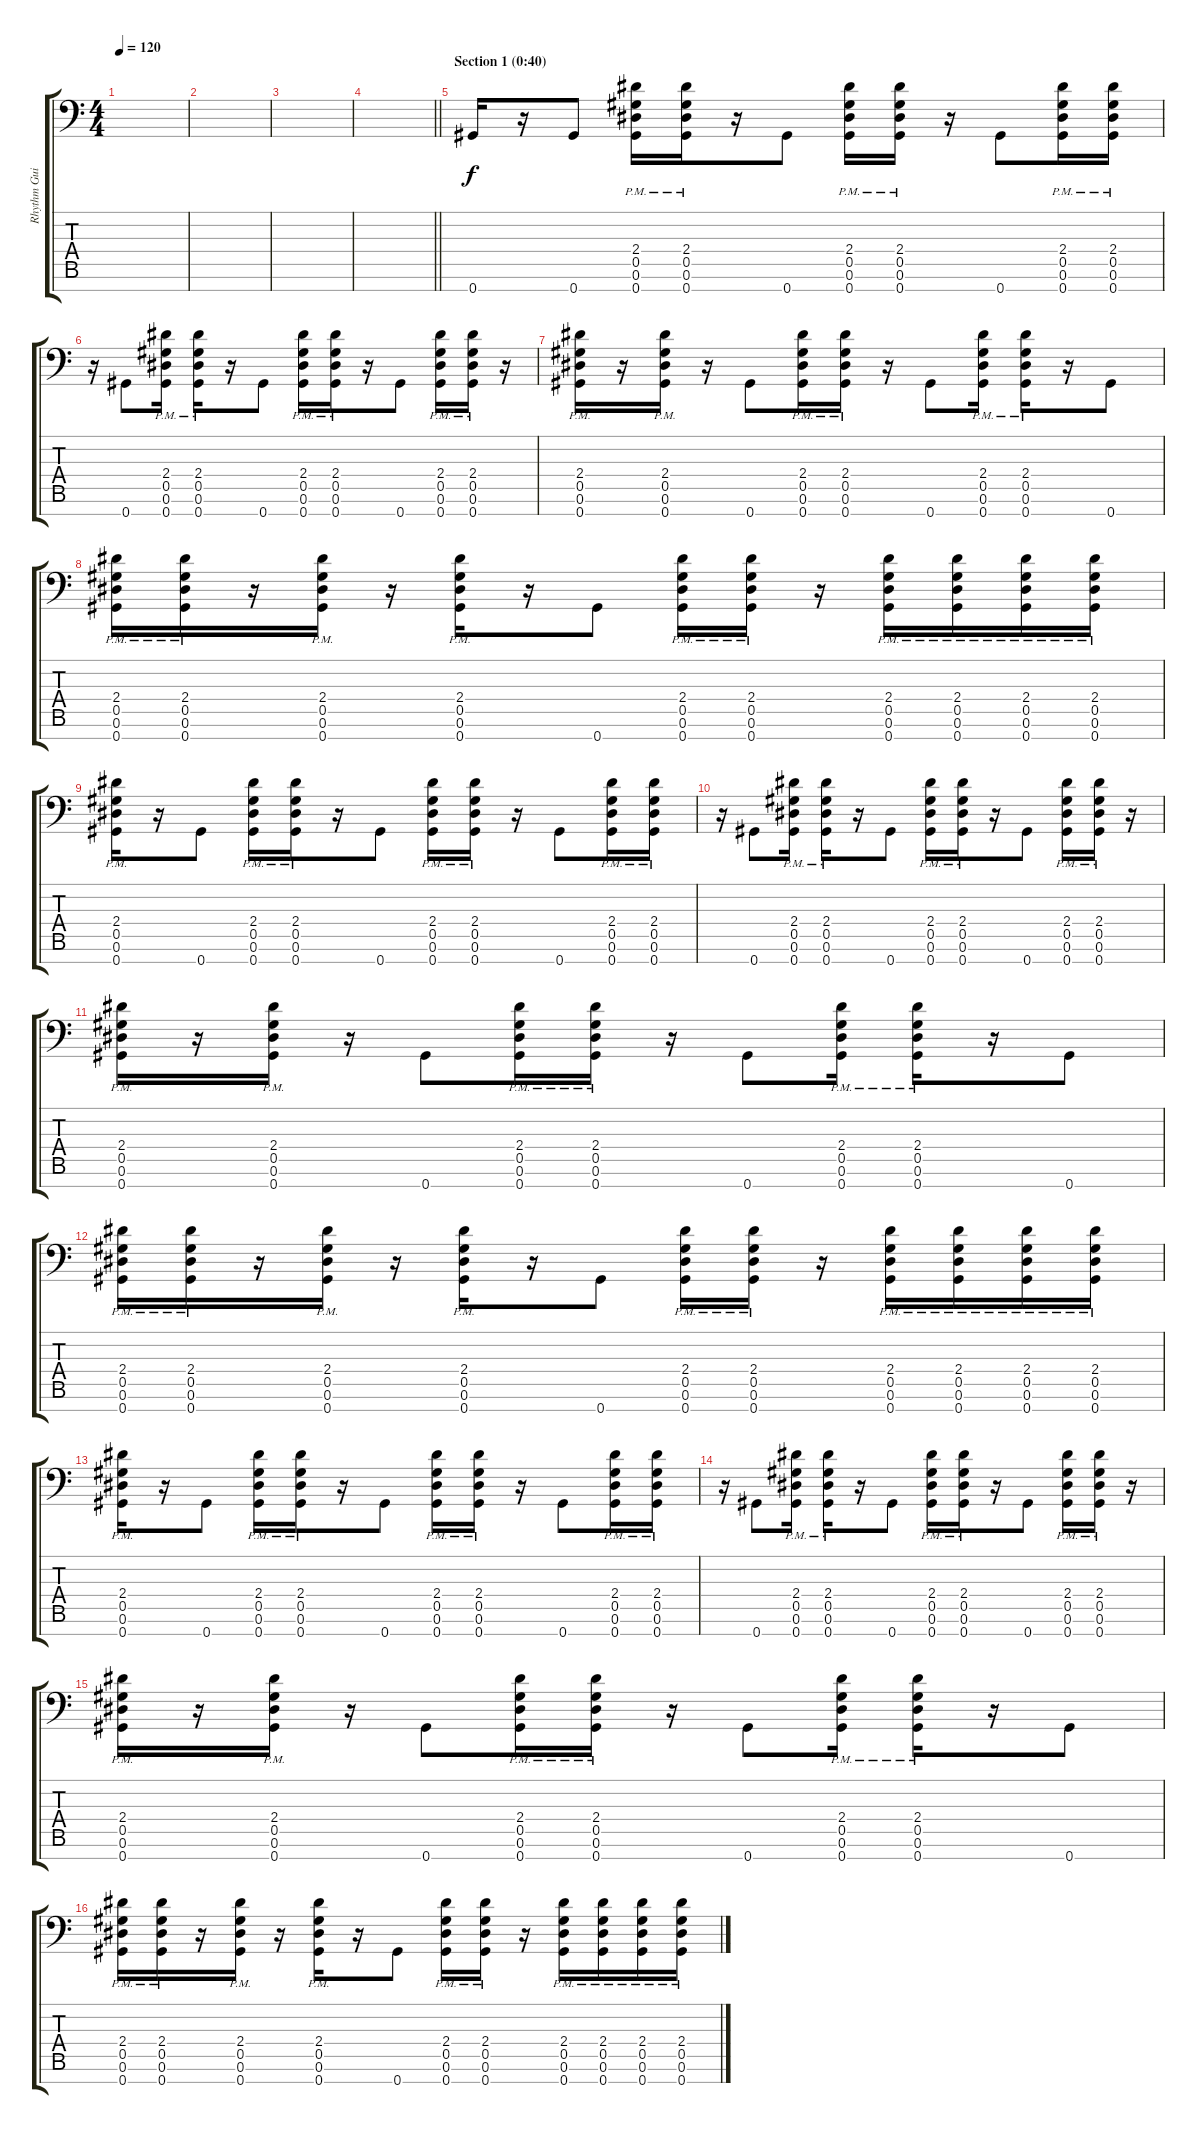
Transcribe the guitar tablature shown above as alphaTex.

\track ("Rhythm Guitar" "Rhythm Gui") {instrument distortionguitar}
\staff {score tabs}
\tuning (Eb4 Bb3 Gb3 Db3 Ab2 Eb2 Ab1) {hide}
\ts (4 4)
\tempo 120
\clef f4
\ks c
|
|
|
\barLineRight lightlight
|
\section ("" "Section 1 (0:40)")
0.7.16 r.16 0.7.8 (2.4{pm} 0.5{pm} 0.6{pm} 0.7{pm}).16 (2.4{pm} 0.5{pm} 0.6{pm} 0.7{pm}).16 r.16 0.7.8 (2.4{pm} 0.5{pm} 0.6{pm} 0.7{pm}).16 (2.4{pm} 0.5{pm} 0.6{pm} 0.7{pm}).16 r.16 0.7.8 (2.4{pm} 0.5{pm} 0.6{pm} 0.7{pm}).16 (2.4{pm} 0.5{pm} 0.6{pm} 0.7{pm}).16 |
r.16 0.7.8 (2.4{pm} 0.5{pm} 0.6{pm} 0.7{pm}).16 (2.4{pm} 0.5{pm} 0.6{pm} 0.7{pm}).16 r.16 0.7.8 (2.4{pm} 0.5{pm} 0.6{pm} 0.7{pm}).16 (2.4{pm} 0.5{pm} 0.6{pm} 0.7{pm}).16 r.16 0.7.8 (2.4{pm} 0.5{pm} 0.6{pm} 0.7{pm}).16 (2.4{pm} 0.5{pm} 0.6{pm} 0.7{pm}).16 r.16 |
(2.4{pm} 0.5{pm} 0.6{pm} 0.7{pm}).16 r.16 (2.4{pm} 0.5{pm} 0.6{pm} 0.7{pm}).16 r.16 0.7.8 (2.4{pm} 0.5{pm} 0.6{pm} 0.7{pm}).16 (2.4{pm} 0.5{pm} 0.6{pm} 0.7{pm}).16 r.16 0.7.8 (2.4{pm} 0.5{pm} 0.6{pm} 0.7{pm}).16 (2.4{pm} 0.5{pm} 0.6{pm} 0.7{pm}).16 r.16 0.7.8 |
(2.4{pm} 0.5{pm} 0.6{pm} 0.7{pm}).16 (2.4{pm} 0.5{pm} 0.6{pm} 0.7{pm}).16 r.16 (2.4{pm} 0.5{pm} 0.6{pm} 0.7{pm}).16 r.16 (2.4{pm} 0.5{pm} 0.6{pm} 0.7{pm}).16 r.16 0.7.8 (2.4{pm} 0.5{pm} 0.6{pm} 0.7{pm}).16 (2.4{pm} 0.5{pm} 0.6{pm} 0.7{pm}).16 r.16 (2.4{pm} 0.5{pm} 0.6{pm} 0.7{pm}).16 (2.4{pm} 0.5{pm} 0.6{pm} 0.7{pm}).16 (2.4{pm} 0.5{pm} 0.6{pm} 0.7{pm}).16 (2.4{pm} 0.5{pm} 0.6{pm} 0.7{pm}).16 |
(2.4{pm} 0.5{pm} 0.6{pm} 0.7{pm}).16 r.16 0.7.8 (2.4{pm} 0.5{pm} 0.6{pm} 0.7{pm}).16 (2.4{pm} 0.5{pm} 0.6{pm} 0.7{pm}).16 r.16 0.7.8 (2.4{pm} 0.5{pm} 0.6{pm} 0.7{pm}).16 (2.4{pm} 0.5{pm} 0.6{pm} 0.7{pm}).16 r.16 0.7.8 (2.4{pm} 0.5{pm} 0.6{pm} 0.7{pm}).16 (2.4{pm} 0.5{pm} 0.6{pm} 0.7{pm}).16 |
r.16 0.7.8 (2.4{pm} 0.5{pm} 0.6{pm} 0.7{pm}).16 (2.4{pm} 0.5{pm} 0.6{pm} 0.7{pm}).16 r.16 0.7.8 (2.4{pm} 0.5{pm} 0.6{pm} 0.7{pm}).16 (2.4{pm} 0.5{pm} 0.6{pm} 0.7{pm}).16 r.16 0.7.8 (2.4{pm} 0.5{pm} 0.6{pm} 0.7{pm}).16 (2.4{pm} 0.5{pm} 0.6{pm} 0.7{pm}).16 r.16 |
(2.4{pm} 0.5{pm} 0.6{pm} 0.7{pm}).16 r.16 (2.4{pm} 0.5{pm} 0.6{pm} 0.7{pm}).16 r.16 0.7.8 (2.4{pm} 0.5{pm} 0.6{pm} 0.7{pm}).16 (2.4{pm} 0.5{pm} 0.6{pm} 0.7{pm}).16 r.16 0.7.8 (2.4{pm} 0.5{pm} 0.6{pm} 0.7{pm}).16 (2.4{pm} 0.5{pm} 0.6{pm} 0.7{pm}).16 r.16 0.7.8 |
(2.4{pm} 0.5{pm} 0.6{pm} 0.7{pm}).16 (2.4{pm} 0.5{pm} 0.6{pm} 0.7{pm}).16 r.16 (2.4{pm} 0.5{pm} 0.6{pm} 0.7{pm}).16 r.16 (2.4{pm} 0.5{pm} 0.6{pm} 0.7{pm}).16 r.16 0.7.8 (2.4{pm} 0.5{pm} 0.6{pm} 0.7{pm}).16 (2.4{pm} 0.5{pm} 0.6{pm} 0.7{pm}).16 r.16 (2.4{pm} 0.5{pm} 0.6{pm} 0.7{pm}).16 (2.4{pm} 0.5{pm} 0.6{pm} 0.7{pm}).16 (2.4{pm} 0.5{pm} 0.6{pm} 0.7{pm}).16 (2.4{pm} 0.5{pm} 0.6{pm} 0.7{pm}).16 |
(2.4{pm} 0.5{pm} 0.6{pm} 0.7{pm}).16 r.16 0.7.8 (2.4{pm} 0.5{pm} 0.6{pm} 0.7{pm}).16 (2.4{pm} 0.5{pm} 0.6{pm} 0.7{pm}).16 r.16 0.7.8 (2.4{pm} 0.5{pm} 0.6{pm} 0.7{pm}).16 (2.4{pm} 0.5{pm} 0.6{pm} 0.7{pm}).16 r.16 0.7.8 (2.4{pm} 0.5{pm} 0.6{pm} 0.7{pm}).16 (2.4{pm} 0.5{pm} 0.6{pm} 0.7{pm}).16 |
r.16 0.7.8 (2.4{pm} 0.5{pm} 0.6{pm} 0.7{pm}).16 (2.4{pm} 0.5{pm} 0.6{pm} 0.7{pm}).16 r.16 0.7.8 (2.4{pm} 0.5{pm} 0.6{pm} 0.7{pm}).16 (2.4{pm} 0.5{pm} 0.6{pm} 0.7{pm}).16 r.16 0.7.8 (2.4{pm} 0.5{pm} 0.6{pm} 0.7{pm}).16 (2.4{pm} 0.5{pm} 0.6{pm} 0.7{pm}).16 r.16 |
(2.4{pm} 0.5{pm} 0.6{pm} 0.7{pm}).16 r.16 (2.4{pm} 0.5{pm} 0.6{pm} 0.7{pm}).16 r.16 0.7.8 (2.4{pm} 0.5{pm} 0.6{pm} 0.7{pm}).16 (2.4{pm} 0.5{pm} 0.6{pm} 0.7{pm}).16 r.16 0.7.8 (2.4{pm} 0.5{pm} 0.6{pm} 0.7{pm}).16 (2.4{pm} 0.5{pm} 0.6{pm} 0.7{pm}).16 r.16 0.7.8 |
(2.4{pm} 0.5{pm} 0.6{pm} 0.7{pm}).16 (2.4{pm} 0.5{pm} 0.6{pm} 0.7{pm}).16 r.16 (2.4{pm} 0.5{pm} 0.6{pm} 0.7{pm}).16 r.16 (2.4{pm} 0.5{pm} 0.6{pm} 0.7{pm}).16 r.16 0.7.8 (2.4{pm} 0.5{pm} 0.6{pm} 0.7{pm}).16 (2.4{pm} 0.5{pm} 0.6{pm} 0.7{pm}).16 r.16 (2.4{pm} 0.5{pm} 0.6{pm} 0.7{pm}).16 (2.4{pm} 0.5{pm} 0.6{pm} 0.7{pm}).16 (2.4{pm} 0.5{pm} 0.6{pm} 0.7{pm}).16 (2.4{pm} 0.5{pm} 0.6{pm} 0.7{pm}).16
